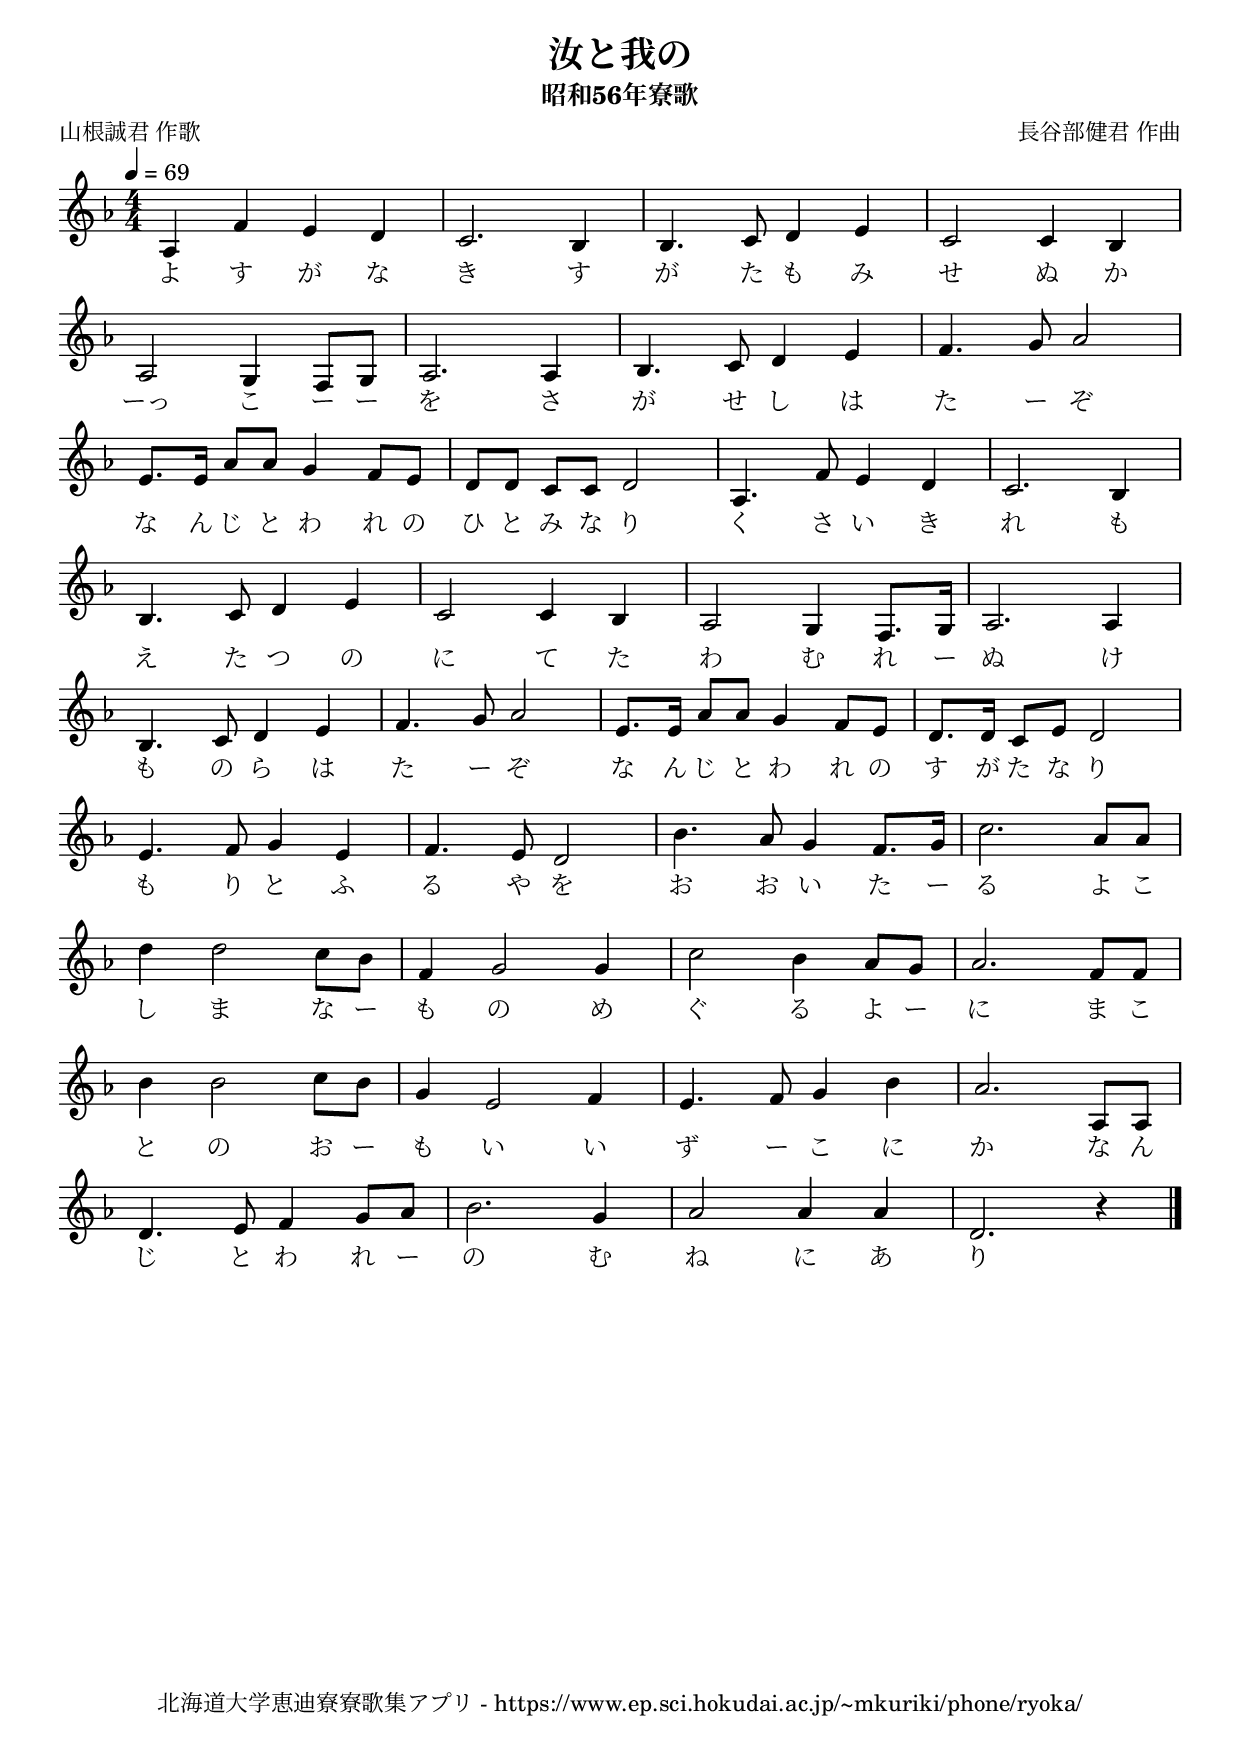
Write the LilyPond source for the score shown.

\version "2.18.2"

\paper {indent = 0}

\header {
  title = "汝と我の"
  subtitle = "昭和56年寮歌"
  composer = "長谷部健君 作曲"
  poet = "山根誠君 作歌"
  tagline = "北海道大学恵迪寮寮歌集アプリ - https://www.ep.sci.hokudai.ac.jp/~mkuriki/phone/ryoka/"
}

freygish = #`((0 . ,NATURAL) (1 . ,NATURAL) (2 . ,NATURAL)
    (3 . ,NATURAL) (4 . ,NATURAL) (5 . ,FLAT) (6 . ,NATURAL))
    
melody = \relative c'{
  \tempo 4 = 69
  \autoBeamOff
  \numericTimeSignature
  \override BreathingSign.text = \markup { \musicglyph #"scripts.upedaltoe" } % ブレスの記号指定
  \key c \freygish
  \time 4/4
  \set melismaBusyProperties = #'()
  aes4 f'4 e4 d4 |
  c2. b4 |
  b4. c8 d4 e4 |
  c2 c4 b4 | \break
  aes2 g4 f8 [g8] |
  aes2. aes4 |
  b4. c8 d4 e4 |
  f4. g8 aes2 | \break
  e8. [e16] aes8 [aes8] g4 f8 [e8] |
  d8 [d8] c8 [c8] d2 |
  aes4. f'8 e4 d4 |
  c2. b4 | \break
  b4. c8 d4 e4 |
  c2 c4 b4 |
  aes2 g4 f8. [g16] |
  aes2. aes4 | \break
  b4. c8 d4 e4 |
  f4. g8 aes2 |
  e8. [e16] aes8 [aes8] g4 f8 [e8] |
  d8. [d16] c8 [e8] d2 | \break
  e4. f8 g4 e4 |
  f4. e8 d2 |
  b'4. aes8 g4 f8. [g16] |
  c2. aes8 [aes8] | \break
  d4 d2 c8 [b8] |
  f4 g2 g4 |
  c2 b4 aes8 [g8] |
  aes2. f8 [f8] | \break
  b4 b2 c8 [b8] |
  g4 e2 f4 |
  e4. f8 g4 b4 |
  aes2. aes,8 [aes8] | \break
  d4. e8 f4 g8 [aes8] |
  b2. g4 |
  aes2 aes4 aes4 |
  d,2.  r4 
  \bar "|."
}

text = \lyricmode {
  よ す が な き す が た も み せ ぬ か
  ーっ こ ー ー を さ が せ し は た ー ぞ
  な ん じ と わ れ の ひ と み な り く さ い き れ も
  え た つ の に て た わ む れ ー ぬ け
  も の ら は た ー ぞ な ん じ と わ れ の す が た な り
  も り と ふ る や を お お い た ー る よ こ
  し ま な ー も の め ぐ る よ ー に ま こ
  と の お ー も い い ず ー こ に か な ん
  じ と わ れ ー の む ね に あ り
}



\score {
  <<
    % ギターコード
    %{
    \new ChordNames \with {midiInstrument = #"acoustic guitar (nylon)"}{
      \set chordChanges = ##t
      \harmony
    }
    %}
    
    % メロディーライン
    \new Voice = "one"{\melody}
    % 歌詞
    \new Lyrics \lyricsto "one" \text
    % 太鼓
    % \new DrumStaff \with{
    %   \remove "Time_signature_engraver"
    %   drumStyleTable = #percussion-style
    %   \override StaffSymbol.line-count = #1
    %   \hide Stem
    % }
    % \drum
  >>
  
\midi {}
\layout {
  \context {
    \Score
    \remove "Bar_number_engraver"
  }
}

}